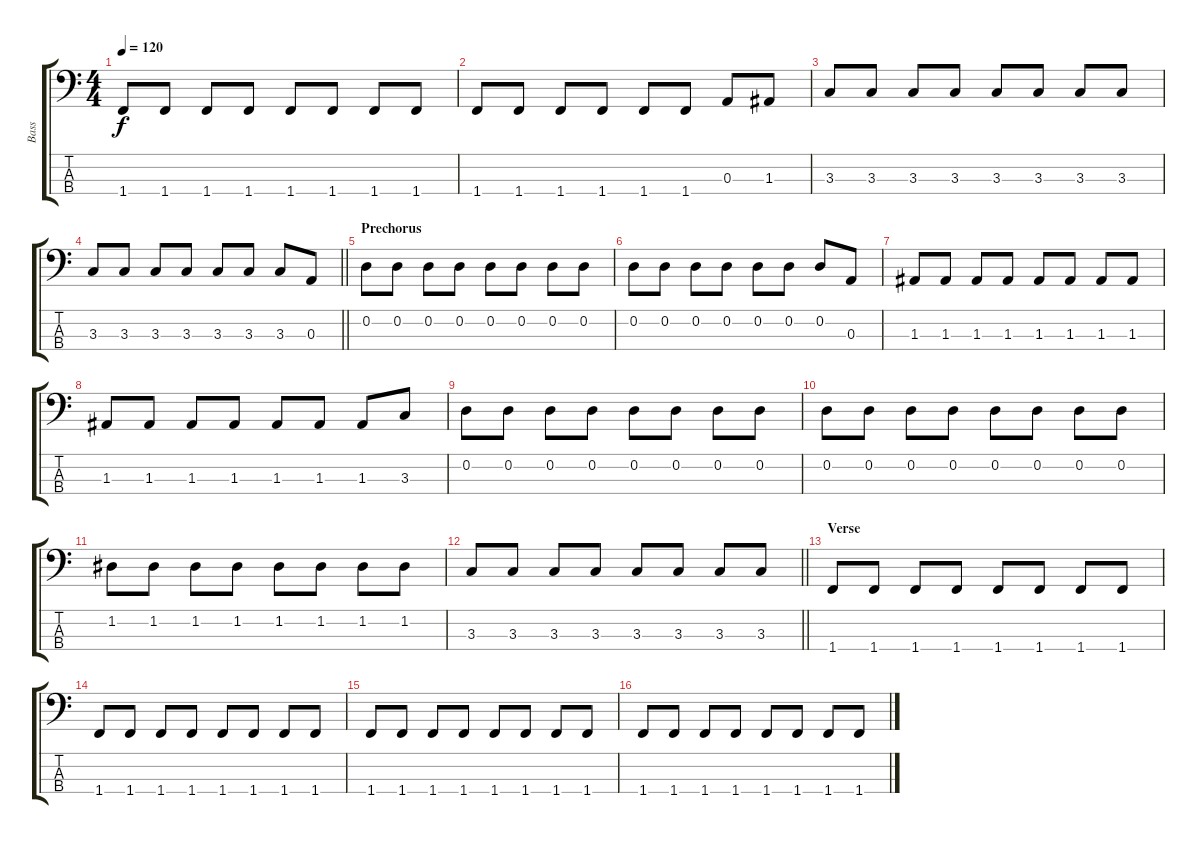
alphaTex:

\track ("Bass" "Bass") {instrument electricbassfinger}
\staff {score tabs}
\tuning (G2 D2 A1 E1) {hide}
\ts (4 4)
\tempo 120
\clef f4
\ks c
1.4.8{dy f} 1.4.8 1.4.8 1.4.8 1.4.8 1.4.8 1.4.8 1.4.8 |
1.4.8 1.4.8 1.4.8 1.4.8 1.4.8 1.4.8 0.3.8 1.3.8 |
3.3.8 3.3.8 3.3.8 3.3.8 3.3.8 3.3.8 3.3.8 3.3.8 |
\barLineRight lightlight
3.3.8 3.3.8 3.3.8 3.3.8 3.3.8 3.3.8 3.3.8 0.3.8 |
\section ("" "Prechorus")
0.2.8 0.2.8 0.2.8 0.2.8 0.2.8 0.2.8 0.2.8 0.2.8 |
0.2.8 0.2.8 0.2.8 0.2.8 0.2.8 0.2.8 0.2.8 0.3.8 |
1.3.8 1.3.8 1.3.8 1.3.8 1.3.8 1.3.8 1.3.8 1.3.8 |
1.3.8 1.3.8 1.3.8 1.3.8 1.3.8 1.3.8 1.3.8 3.3.8 |
0.2.8 0.2.8 0.2.8 0.2.8 0.2.8 0.2.8 0.2.8 0.2.8 |
0.2.8 0.2.8 0.2.8 0.2.8 0.2.8 0.2.8 0.2.8 0.2.8 |
1.2.8 1.2.8 1.2.8 1.2.8 1.2.8 1.2.8 1.2.8 1.2.8 |
\barLineRight lightlight
3.3.8 3.3.8 3.3.8 3.3.8 3.3.8 3.3.8 3.3.8 3.3.8 |
\section ("" "Verse")
1.4.8 1.4.8 1.4.8 1.4.8 1.4.8 1.4.8 1.4.8 1.4.8 |
1.4.8 1.4.8 1.4.8 1.4.8 1.4.8 1.4.8 1.4.8 1.4.8 |
1.4.8 1.4.8 1.4.8 1.4.8 1.4.8 1.4.8 1.4.8 1.4.8 |
1.4.8 1.4.8 1.4.8 1.4.8 1.4.8 1.4.8 1.4.8 1.4.8
